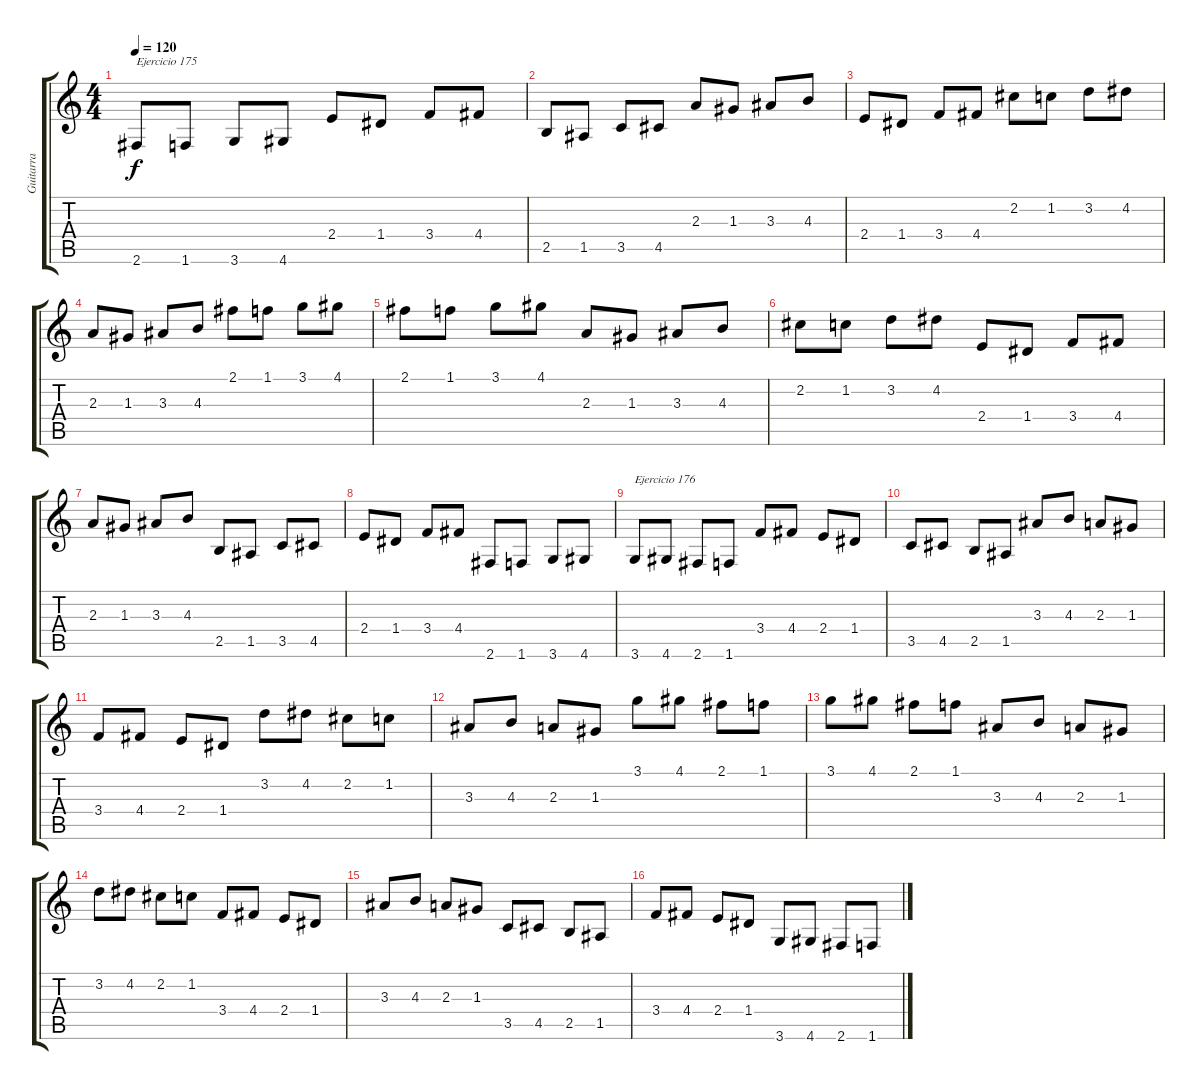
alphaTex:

\track ("Guitarra" "Guitarra") {instrument acousticguitarnylon}
\staff {score tabs}
\tuning (E4 B3 G3 D3 A2 E2) {hide}
\ts (4 4)
\tempo 120
\clef g2
\ks c
2.6.8{txt "Ejercicio 175" dy f} 1.6.8 3.6.8 4.6.8 2.4.8 1.4.8 3.4.8 4.4.8 |
2.5.8 1.5.8 3.5.8 4.5.8 2.3.8 1.3.8 3.3.8 4.3.8 |
2.4.8 1.4.8 3.4.8 4.4.8 2.2.8 1.2.8 3.2.8 4.2.8 |
2.3.8 1.3.8 3.3.8 4.3.8 2.1.8 1.1.8 3.1.8 4.1.8 |
2.1.8 1.1.8 3.1.8 4.1.8 2.3.8 1.3.8 3.3.8 4.3.8 |
2.2.8 1.2.8 3.2.8 4.2.8 2.4.8 1.4.8 3.4.8 4.4.8 |
2.3.8 1.3.8 3.3.8 4.3.8 2.5.8 1.5.8 3.5.8 4.5.8 |
2.4.8 1.4.8 3.4.8 4.4.8 2.6.8 1.6.8 3.6.8 4.6.8 |
3.6.8{txt "Ejercicio 176"} 4.6.8 2.6.8 1.6.8 3.4.8 4.4.8 2.4.8 1.4.8 |
3.5.8 4.5.8 2.5.8 1.5.8 3.3.8 4.3.8 2.3.8 1.3.8 |
3.4.8 4.4.8 2.4.8 1.4.8 3.2.8 4.2.8 2.2.8 1.2.8 |
3.3.8 4.3.8 2.3.8 1.3.8 3.1.8 4.1.8 2.1.8 1.1.8 |
3.1.8 4.1.8 2.1.8 1.1.8 3.3.8 4.3.8 2.3.8 1.3.8 |
3.2.8 4.2.8 2.2.8 1.2.8 3.4.8 4.4.8 2.4.8 1.4.8 |
3.3.8 4.3.8 2.3.8 1.3.8 3.5.8 4.5.8 2.5.8 1.5.8 |
3.4.8 4.4.8 2.4.8 1.4.8 3.6.8 4.6.8 2.6.8 1.6.8
